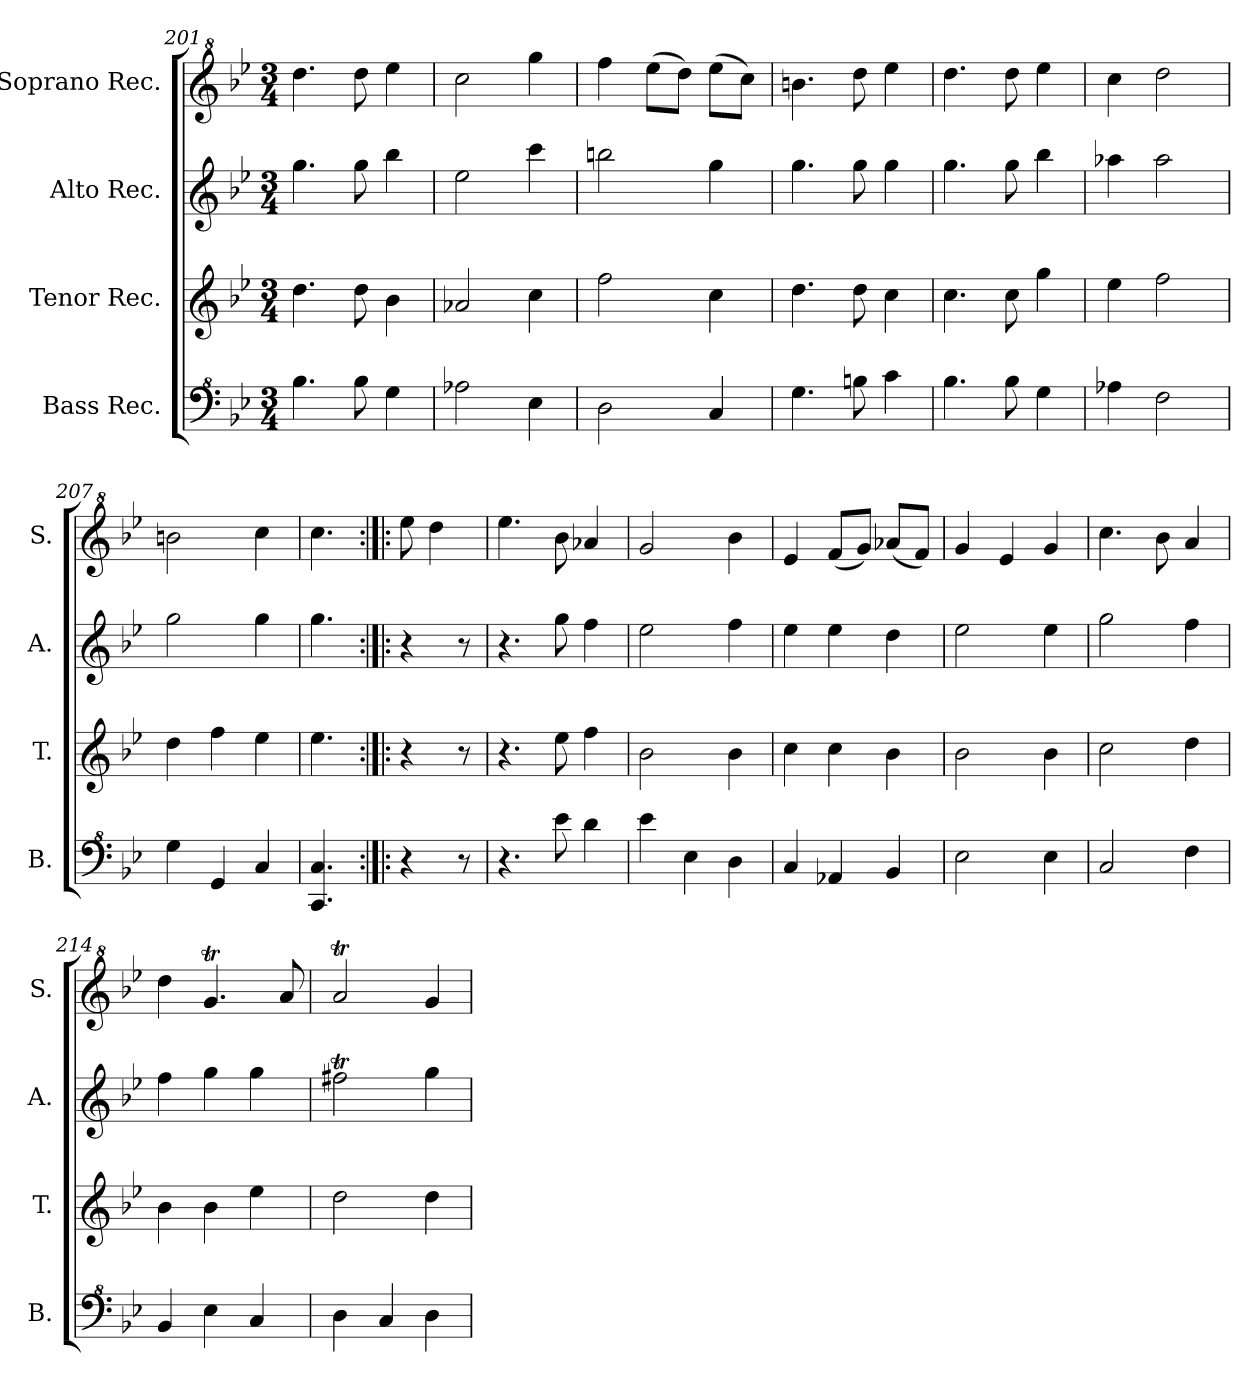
**kern	**kern	**kern	**kern
*part4	*part3	*part2	*part1
*staff4	*staff3	*staff2	*staff1
*I"Bass Rec.	*I"Tenor Rec.	*I"Alto Rec.	*I"Soprano Rec.
*I'B.	*I'T.	*I'A.	*I'S.
*clefF^4	*clefG2	*clefG2	*clefG^2
*k[b-e-]	*k[b-e-]	*k[b-e-]	*k[b-e-]
*M3/4	*M3/4	*M3/4	*M3/4
=201	=201	=201	=201
4.b-\	4.dd\	4.gg\	4.ddd\
8b-\	8dd\	8gg\	8ddd\
4g\	4b-\	4bb-\	4eee-\
=202	=202	=202	=202
2a-X\	2a-X/	2ee-\	2ccc\
4e-\	4cc\	4ccc\	4ggg\
=203	=203	=203	=203
2d\	2ff\	2bbn\	4fff\
.	.	.	(8eee-\L
.	.	.	8ddd\J)
4c/	4cc\	4gg\	(8eee-\L
.	.	.	8ccc\J)
=204	=204	=204	=204
4.g\	4.dd\	4.gg\	4.bbn\
8bn\	8dd\	8gg\	8ddd\
4cc\	4cc\	4gg\	4eee-\
=205	=205	=205	=205
4.b-\	4.cc\	4.gg\	4.ddd\
8b-\	8cc\	8gg\	8ddd\
4g\	4gg\	4bb-\	4eee-\
=206	=206	=206	=206
4a-X\	4ee-\	4aa-X\	4ccc\
2f\	2ff\	2aa-\	2ddd\
=207	=207	=207	=207
4g\	4dd\	2gg\	2bbn\
4G/	4ff\	.	.
4c/	4ee-\	4gg\	4ccc\
=208	=208	=208	=208
4.C/ 4.c/	4.ee-\	4.gg\	4.ccc\
=208X9:|!|:	=208X9:|!|:	=208X9:|!|:	=208X9:|!|:
4r	4r	4r	8eee-\
.	.	.	4ddd\
8r	8r	8r	.
=209	=209	=209	=209
4.r	4.r	4.r	4.eee-\
8ee-\	8ee-\	8gg\	8bb-\
4dd\	4ff\	4ff\	4aa-X/
=210	=210	=210	=210
4ee-\	2b-\	2ee-\	2gg/
4e-\	.	.	.
4d\	4b-\	4ff\	4bb-\
=211	=211	=211	=211
4c/	4cc\	4ee-\	4ee-/
4A-X/	4cc\	4ee-\	(8ff/L
.	.	.	8gg/J)
4B-/	4b-\	4dd\	(8aa-X/L
.	.	.	8ff/J)
=212	=212	=212	=212
2e-\	2b-\	2ee-\	4gg/
.	.	.	4ee-/
4e-\	4b-\	4ee-\	4gg/
=213	=213	=213	=213
2c/	2cc\	2gg\	4.ccc\
.	.	.	8bb-\
4f\	4dd\	4ff\	4aa/
=214	=214	=214	=214
4B-/	4b-\	4ff\	4ddd\
4e-\	4b-\	4gg\	4.ggT/
4c/	4ee-\	4gg\	.
.	.	.	8aa/
!!LO:LB:g=z
=215	=215	=215	=215
4d\	2dd\	2ff#Xt\	2aat/
4c/	.	.	.
4d\	4dd\	4gg\	4gg/
=	=	=	=
*-	*-	*-	*-
